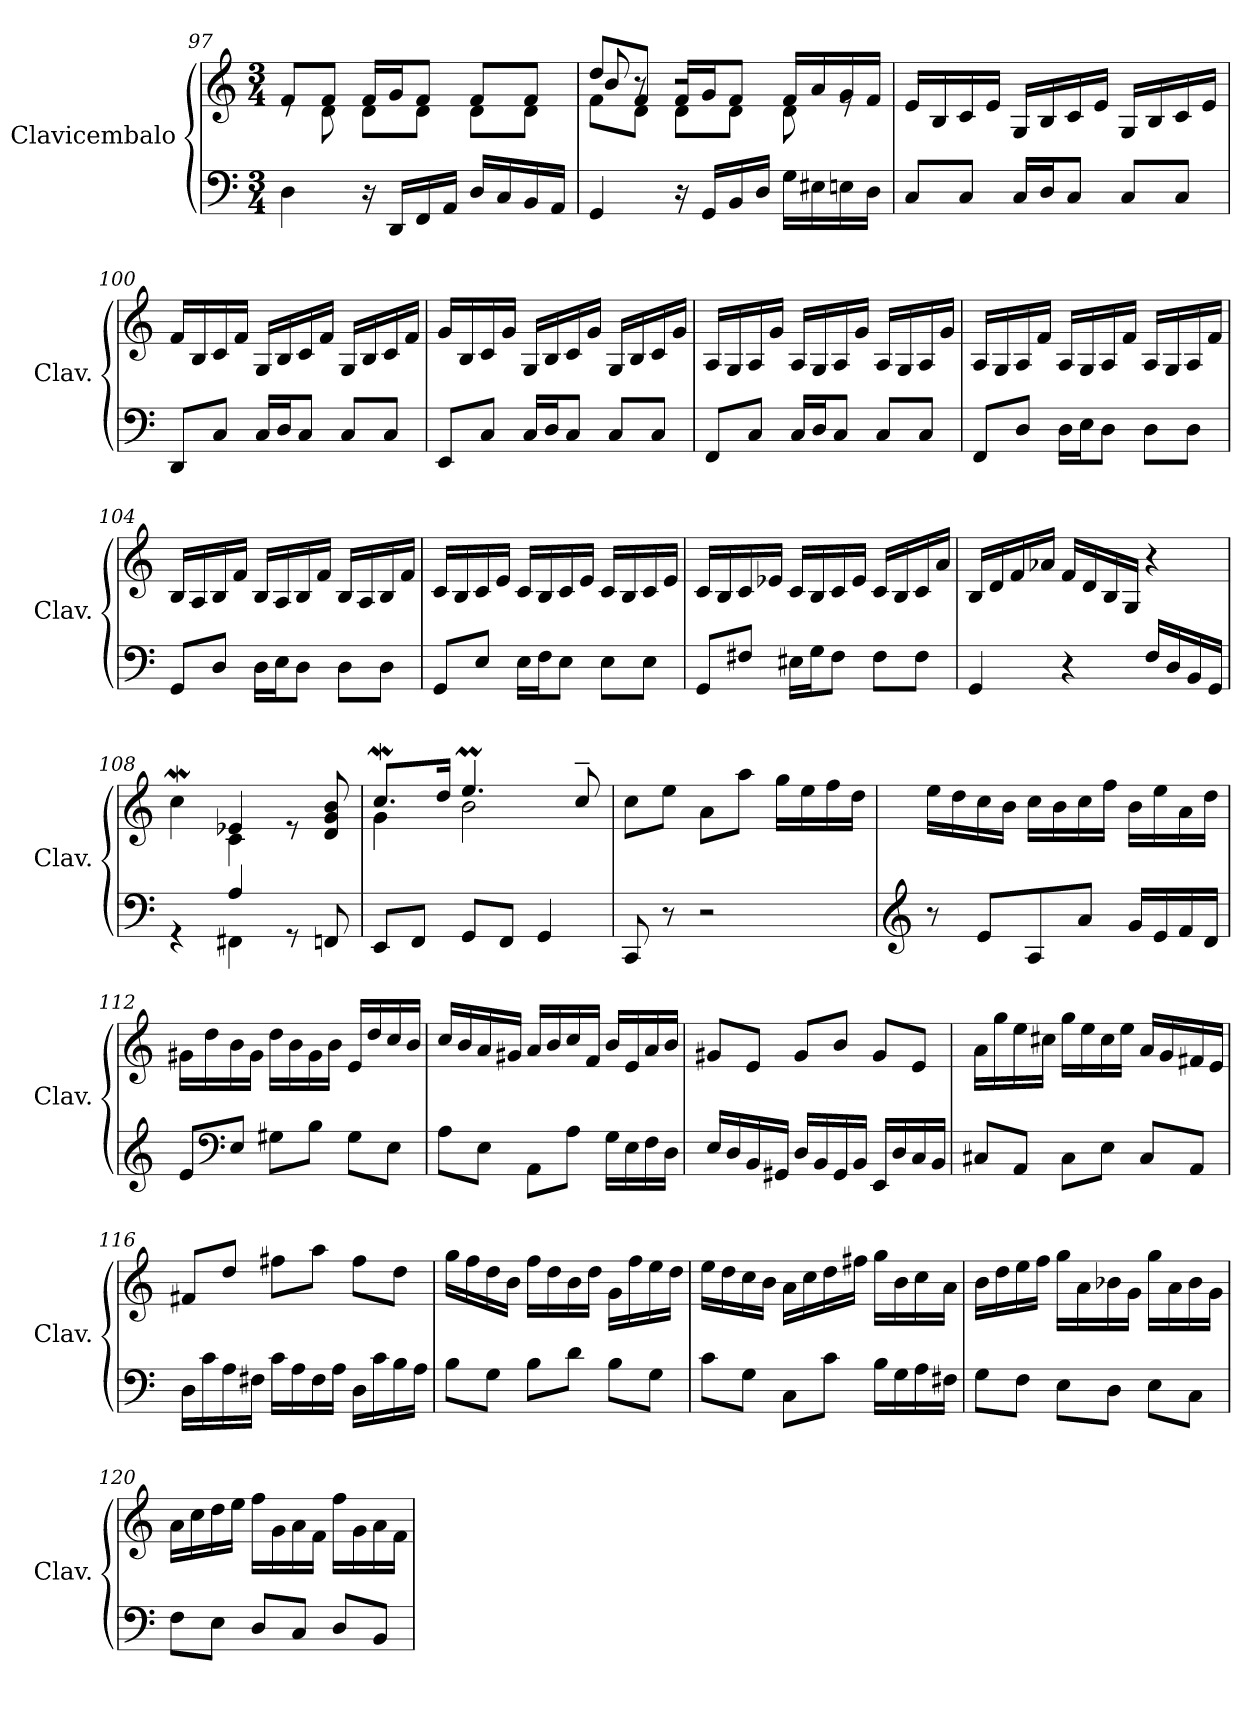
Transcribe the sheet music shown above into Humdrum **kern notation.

**kern	**kern
*part1	*part1
*staff2	*staff1
*I"Clavicembalo	*
*I'Clav.	*
*clefF4	*clefG2
*k[]	*k[]
*M3/4	*M3/4
=97	=97
*	*^
4D\	8f/L	8re
.	8f/J	8d\
16r	16f/LL	8d\L
16DD/LL	16g/J	.
16FF/	8f/J	8d\J
16AA/JJ	.	.
16D/LL	8f/L	8d\L
16C/	.	.
16BB/	8f/J	8d\J
16AA/JJ	.	.
=98	=98	=98
*	*	*^
4GG/	8dd/L	8f\L	8b/
.	8f/J	8d\J	8r
16r	16f/LL	8d\L	2r
16GG/LL	16g/J	.	.
16BB/	8f/J	8d\J	.
16D/JJ	.	.	.
16G\LL	16f/LL	8d\	.
16E#X\	16a/	.	.
16En\	16g/	8re	.
16D\JJ	16f/JJ	.	.
*	*v	*v	*v
=99	=99
8C/L	16e/LL
.	16B/
8C/J	16c/
.	16e/JJ
16C/LL	16G/LL
16D/J	16B/
8C/J	16c/
.	16e/JJ
8C/L	16G/LL
.	16B/
8C/J	16c/
.	16e/JJ
!!LO:LB:g=z
=100	=100
8DD/L	16f/LL
.	16B/
8C/J	16c/
.	16f/JJ
16C/LL	16G/LL
16D/J	16B/
8C/J	16c/
.	16f/JJ
8C/L	16G/LL
.	16B/
8C/J	16c/
.	16f/JJ
=101	=101
8EE/L	16g/LL
.	16B/
8C/J	16c/
.	16g/JJ
16C/LL	16G/LL
16D/J	16B/
8C/J	16c/
.	16g/JJ
8C/L	16G/LL
.	16B/
8C/J	16c/
.	16g/JJ
=102	=102
8FF/L	16A/LL
.	16G/
8C/J	16A/
.	16g/JJ
16C/LL	16A/LL
16D/J	16G/
8C/J	16A/
.	16g/JJ
8C/L	16A/LL
.	16G/
8C/J	16A/
.	16g/JJ
!!LO:PB:g=z
=103	=103
8FF/L	16A/LL
.	16G/
8D/J	16A/
.	16f/JJ
16D\LL	16A/LL
16E\J	16G/
8D\J	16A/
.	16f/JJ
8D\L	16A/LL
.	16G/
8D\J	16A/
.	16f/JJ
=104	=104
8GG/L	16B/LL
.	16A/
8D/J	16B/
.	16f/JJ
16D\LL	16B/LL
16E\J	16A/
8D\J	16B/
.	16f/JJ
8D\L	16B/LL
.	16A/
8D\J	16B/
.	16f/JJ
=105	=105
8GG/L	16c/LL
.	16B/
8E/J	16c/
.	16e/JJ
16E\LL	16c/LL
16F\J	16B/
8E\J	16c/
.	16e/JJ
8E\L	16c/LL
.	16B/
8E\J	16c/
.	16e/JJ
!!LO:LB:g=z
=106	=106
8GG/L	16c/LL
.	16B/
8F#X/J	16c/
.	16e-X/JJ
16E#X\LL	16c/LL
16G\J	16B/
8F#\J	16c/
.	16e-/JJ
8F#\L	16c/LL
.	16B/
8F#\J	16c/
.	16a/JJ
=107	=107
4GG/	16B/LL
.	16d/
.	16f/
.	16a-X/JJ
4r	16f/LL
.	16d/
.	16B/
.	16G/JJ
16F/LL	4r
16D/	.
16BB/	.
16GG/JJ	.
=108	=108
*	*MM80
*^	*^
4rGG	4ryy	4ccw\	4ryy
4A/	4FF#X\	4e-X/	4c\
8rGG	4ryy	8re	4ryy
8FFn/	.	8d/ 8g/ 8b/	.
*v	*v	*	*
=109	=109	=109
8EE/L	8.ccw/L	4g\
8FF/J	.	.
.	16dd/Jk	.
8GG/L	4.eem/	2b\
8FF/J	.	.
4GG/	.	.
.	8cc~/	.
*	*v	*v
=110	=110
8CC/	8cc\L
*	*MM100
8r	8ee\J
2r	8a\L
.	8aa\J
.	16gg\LL
.	16ee\
.	16ff\
.	16dd\JJ
!!LO:LB:g=z
=111	=111
*clefG2	*
8r	16ee\LL
.	16dd\
8e/L	16cc\
.	16b\JJ
8A/	16cc\LL
.	16b\
8a/J	16cc\
.	16ff\JJ
16g/LL	16b\LL
16e/	16ee\
16f/	16a\
16d/JJ	16dd\JJ
=112	=112
8e/L	16g#X\LL
.	16dd\
*clefF4	*
8E/J	16b\
.	16g#\JJ
8G#X\L	16dd\LL
.	16b\
8B\J	16g#\
.	16b\JJ
8G#\L	16e/LL
.	16dd/
8E\J	16cc/
.	16b/JJ
=113	=113
8A\L	16cc/LL
.	16b/
8E\J	16a/
.	16g#X/JJ
8AA\L	16a/LL
.	16b/
8A\J	16cc/
.	16f/JJ
16G\LL	16b/LL
16E\	16e/
16F\	16a/
16D\JJ	16b/JJ
=114	=114
16E/LL	8g#X/L
16D/	.
16BB/	8e/J
16GG#X/JJ	.
16D/LL	8g#/L
16BB/	.
16GG#/	8b/J
16BB/JJ	.
16EE/LL	8g#/L
16D/	.
16C/	8e/J
16BB/JJ	.
!!LO:LB:g=z
=115	=115
8C#X/L	16a\LL
.	16gg\
8AA/J	16ee\
.	16cc#X\JJ
8C#\L	16gg\LL
.	16ee\
8E\J	16cc#\
.	16ee\JJ
8C#/L	16a/LL
.	16g/
8AA/J	16f#X/
.	16e/JJ
=116	=116
16D\LL	8f#X/L
16c\	.
16A\	8dd/J
16F#X\JJ	.
16c\LL	8ff#X\L
16A\	.
16F#\	8aa\J
16A\JJ	.
16D\LL	8ff#\L
16c\	.
16B\	8dd\J
16A\JJ	.
=117	=117
8B\L	16gg\LL
.	16ff\
8G\J	16dd\
.	16b\JJ
8B\L	16ff\LL
.	16dd\
8d\J	16b\
.	16dd\JJ
8B\L	16g\LL
.	16ff\
8G\J	16ee\
.	16dd\JJ
=118	=118
8c\L	16ee\LL
.	16dd\
8G\J	16cc\
.	16b\JJ
8C\L	16a\LL
.	16cc\
8c\J	16dd\
.	16ff#X\JJ
16B\LL	16gg\LL
16G\	16b\
16A\	16cc\
16F#X\JJ	16a\JJ
!!LO:LB:g=z
=119	=119
8G\L	16b\LL
.	16dd\
8F\J	16ee\
.	16ff\JJ
8E\L	16gg\LL
.	16a\
8D\J	16b-X\
.	16g\JJ
8E\L	16gg\LL
.	16a\
8C\J	16b-\
.	16g\JJ
=120	=120
8F\L	16a\LL
.	16cc\
8E\J	16dd\
.	16ee\JJ
8D/L	16ff\LL
.	16g\
8C/J	16a\
.	16f\JJ
8D/L	16ff\LL
.	16g\
8BB/J	16a\
.	16f\JJ
=	=
*-	*-
